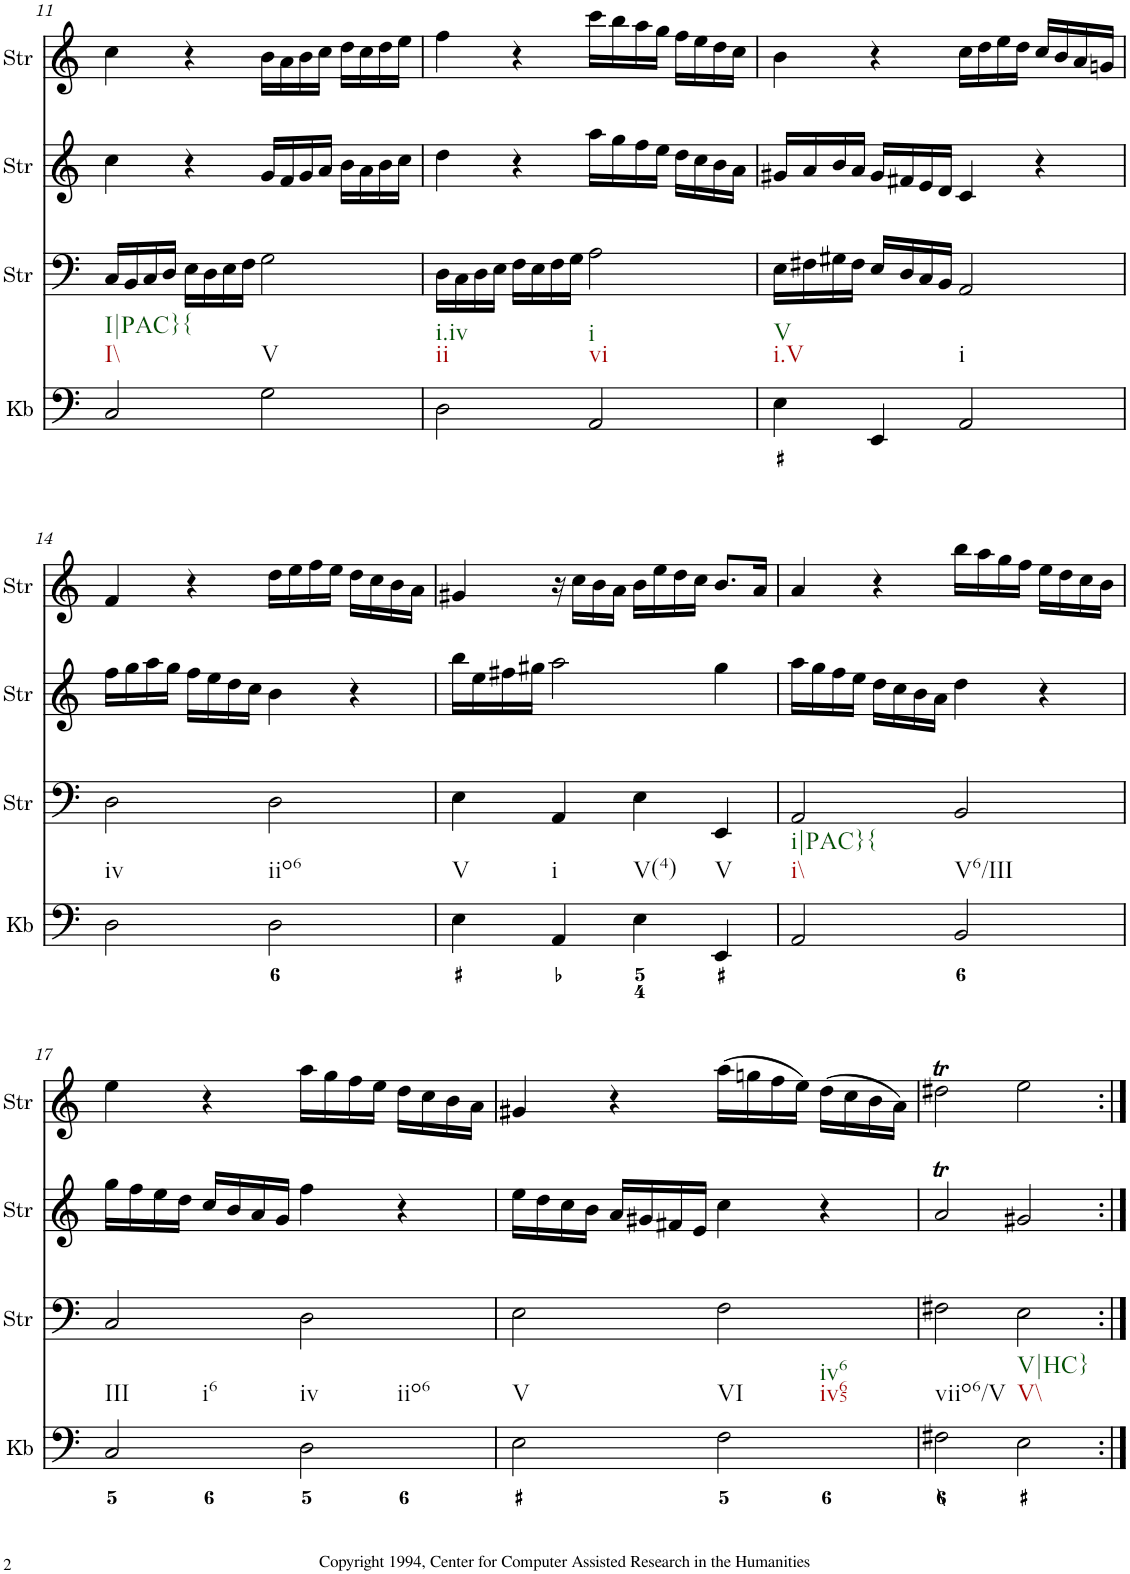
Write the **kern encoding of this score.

**kern	**kern	**kern	**kern
*part4	*part3	*part2	*part1
*staff4	*staff3	*staff2	*staff1
*I"Keyboard	*I"StringInstrument	*I"StringInstrument	*I"StringInstrument
*I'Kb	*I'Str	*I'Str	*I'Str
!!LO:PB:g=z
*clefF4	*clefF4	*clefG2	*clefG2
*k[]	*k[]	*k[]	*k[]
*M4/4	*M4/4	*M4/4	*M4/4
=11	=11	=11	=11
!LO:TX:b:t=I\\	!	!	!
!LO:TX:b:t=I|PAC}{	!	!	!
2C/	16C/LL	4cc\	4cc\
.	16BB/	.	.
.	16C/	.	.
.	16D/JJ	.	.
.	16E\LL	4r	4r
.	16D\	.	.
.	16E\	.	.
.	16F\JJ	.	.
!LO:TX:b:t=V	!	!	!
2G\	2G\	16g/LL	16b\LL
.	.	16f/	16a\
.	.	16g/	16b\
.	.	16a/JJ	16cc\JJ
.	.	16b\LL	16dd\LL
.	.	16a\	16cc\
.	.	16b\	16dd\
.	.	16cc\JJ	16ee\JJ
=12	=12	=12	=12
!LO:TX:b:t=ii	!	!	!
!LO:TX:b:t=i.iv	!	!	!
2D\	16D\LL	4dd\	4ff\
.	16C\	.	.
.	16D\	.	.
.	16E\JJ	.	.
.	16F\LL	4r	4r
.	16E\	.	.
.	16F\	.	.
.	16G\JJ	.	.
!LO:TX:b:t=vi	!	!	!
!LO:TX:b:t=i	!	!	!
2AA/	2A\	16aa\LL	16ccc\LL
.	.	16gg\	16bb\
.	.	16ff\	16aa\
.	.	16ee\JJ	16gg\JJ
.	.	16dd\LL	16ff\LL
.	.	16cc\	16ee\
.	.	16b\	16dd\
.	.	16a\JJ	16cc\JJ
=13	=13	=13	=13
!LO:TX:b:t=i.V	!	!	!
!LO:TX:b:t=V	!	!	!
4E\	16E\LL	16g#X/LL	4b\
.	16F#X\	16a/	.
.	16G#X\	16b/	.
.	16F#\JJ	16a/JJ	.
4EE/	16E/LL	16g#/LL	4r
.	16D/	16f#X/	.
.	16C/	16e/	.
.	16BB/JJ	16d/JJ	.
!LO:TX:b:t=i	!	!	!
2AA/	2AA/	4c/	16cc\LL
.	.	.	16dd\
.	.	.	16ee\
.	.	.	16dd\JJ
.	.	4r	16cc/LL
.	.	.	16b/
.	.	.	16a/
.	.	.	16gn/JJ
!!LO:LB:g=z
=14	=14	=14	=14
!LO:TX:b:t=iv	!	!	!
2D\	2D\	16ff\LL	4f/
.	.	16gg\	.
.	.	16aa\	.
.	.	16gg\JJ	.
.	.	16ff\LL	4r
.	.	16ee\	.
.	.	16dd\	.
.	.	16cc\JJ	.
!LO:TX:b:t=iio6	!	!	!
2D\	2D\	4b\	16dd\LL
.	.	.	16ee\
.	.	.	16ff\
.	.	.	16ee\JJ
.	.	4r	16dd\LL
.	.	.	16cc\
.	.	.	16b\
.	.	.	16a\JJ
=15	=15	=15	=15
!LO:TX:b:t=V	!	!	!
4E\	4E\	16bb\LL	4g#X/
.	.	16ee\	.
.	.	16ff#X\	.
.	.	16gg#X\JJ	.
!LO:TX:b:t=i	!	!	!
4AA/	4AA/	2aa\	16r
.	.	.	16cc\LL
.	.	.	16b\
.	.	.	16a\JJ
!LO:TX:b:t=V(4)	!	!	!
4E\	4E\	.	16b\LL
.	.	.	16ee\
.	.	.	16dd\
.	.	.	16cc\JJ
!LO:TX:b:t=V	!	!	!
4EE/	4EE/	4gg#\	8.b/L
.	.	.	16a/Jk
=16	=16	=16	=16
!LO:TX:b:t=i\\	!	!	!
!LO:TX:b:t=i|PAC}{	!	!	!
2AA/	2AA/	16aa\LL	4a/
.	.	16gg\	.
.	.	16ff\	.
.	.	16ee\JJ	.
.	.	16dd\LL	4r
.	.	16cc\	.
.	.	16b\	.
.	.	16a\JJ	.
!LO:TX:b:t=V6/III	!	!	!
2BB/	2BB/	4dd\	16bb\LL
.	.	.	16aa\
.	.	.	16gg\
.	.	.	16ff\JJ
.	.	4r	16ee\LL
.	.	.	16dd\
.	.	.	16cc\
.	.	.	16b\JJ
!!LO:LB:g=z
=17	=17	=17	=17
!LO:TX:b:t=III	!	!	!
!LO:TX:b:t=i6	!	!	!
2C/	2C/	16gg\LL	4ee\
.	.	16ff\	.
.	.	16ee\	.
.	.	16dd\JJ	.
.	.	16cc/LL	4r
.	.	16b/	.
.	.	16a/	.
.	.	16g/JJ	.
!LO:TX:b:t=iv	!	!	!
!LO:TX:b:t=iio6	!	!	!
2D\	2D\	4ff\	16aa\LL
.	.	.	16gg\
.	.	.	16ff\
.	.	.	16ee\JJ
.	.	4r	16dd\LL
.	.	.	16cc\
.	.	.	16b\
.	.	.	16a\JJ
=18	=18	=18	=18
!LO:TX:b:t=V	!	!	!
2E\	2E\	16ee\LL	4g#X/
.	.	16dd\	.
.	.	16cc\	.
.	.	16b\JJ	.
.	.	16a/LL	4r
.	.	16g#X/	.
.	.	16f#X/	.
.	.	16e/JJ	.
!LO:TX:b:t=VI	!	!	!
!LO:TX:b:t=iv65	!	!	!
!LO:TX:b:t=iv6	!	!	!
2F\	2F\	4cc\	(16aa\LL
.	.	.	16ggn\
.	.	.	16ff\
.	.	.	16ee\JJ)
.	.	4r	(16dd\LL
.	.	.	16cc\
.	.	.	16b\
.	.	.	16a\JJ)
=19	=19	=19	=19
!LO:TX:b:t=viio6/V	!	!	!
2F#X\	2F#X\	2aT/	2dd#Xt\
!LO:TX:b:t=V\\	!	!	!
!LO:TX:b:t=V|HC}	!	!	!
2E\	2E\	2g#X/	2ee\
=:|!	=:|!	=:|!	=:|!
*-	*-	*-	*-
